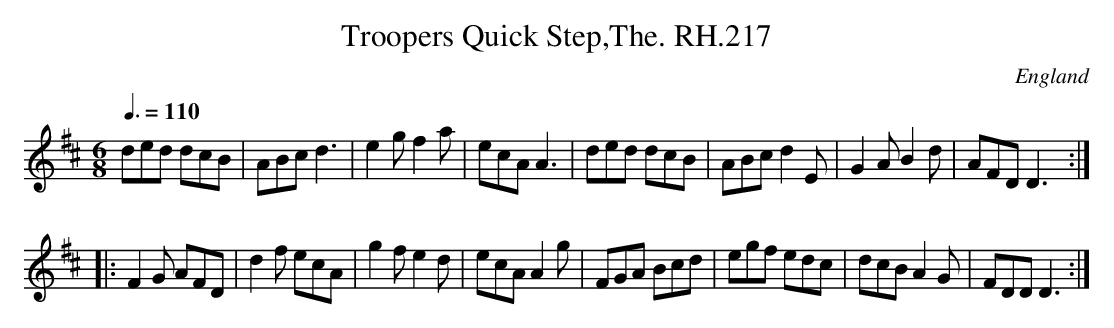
X:1
T:Troopers Quick Step,The. RH.217
L:1/8
M:6/8
O:England
Q:3/8=110
K:D
ded dcB|ABc d3|e2g f2a|ecA A3|\
ded dcB|ABc d2E|G2A B2d|AFD D3:|!
|:F2G AFD|d2f ecA|g2f e2d|ecA A2g|\
FGA Bcd|egf edc|dcB A2G|FDD D3:|
